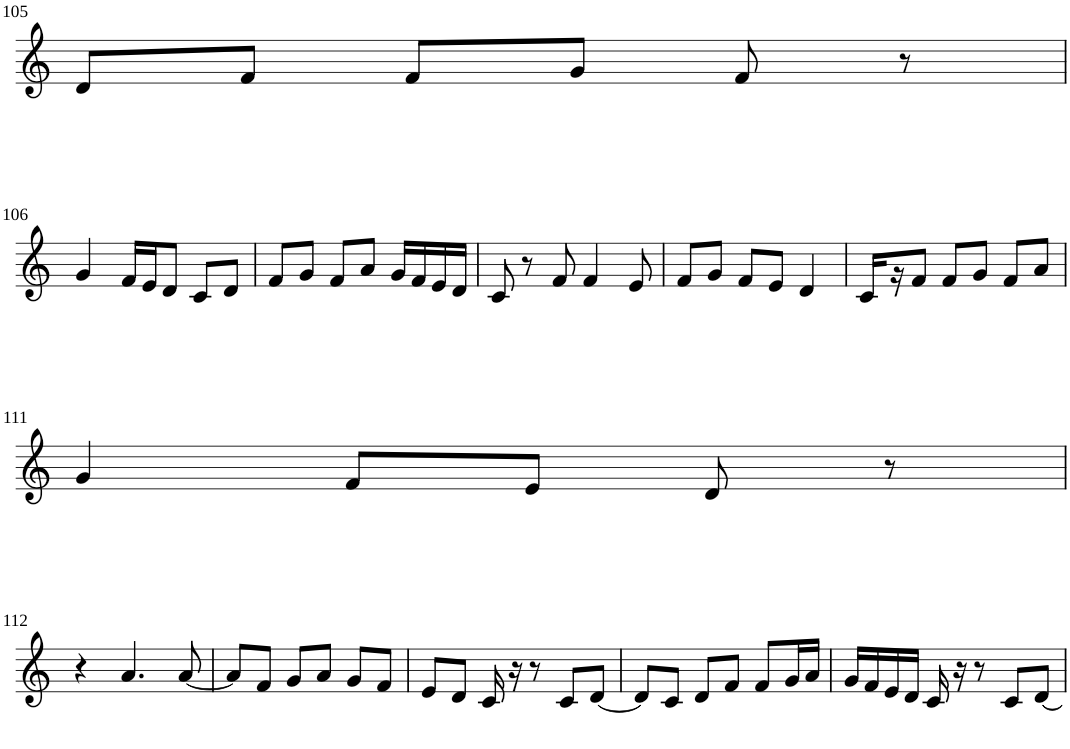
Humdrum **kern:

**kern
*part1
*staff1
*I"Violin
!!LO:PB:g=z
*clefG2
*k[]
*M3/4
=105
8d/L
8f/J
8f/L
8g/J
8f/
8r
!!LO:LB:g=z
=106
4g/
16f/LL
16e/J
8d/J
8c/L
8d/J
=107
8f/L
8g/J
8f/L
8a/J
16g/LL
16f/
16e/
16d/JJ
=108
8c/
8r
8f/
4f/
8e/
=109
8f/L
8g/J
8f/L
8e/J
4d/
=110
16c/LL
16r
8f/J
8f/L
8g/J
8f/L
8a/J
!!LO:LB:g=z
=111
4g/
8f/L
8e/J
8d/
8r
!!LO:LB:g=z
=112
4r
4.a/
[8a/
=113
8a/L]
8f/J
8g/L
8a/J
8g/L
8f/J
=114
8e/L
8d/J
16c/
16r
8r
8c/L
[8d/J
=115
8d/L]
8c/J
8d/L
8f/J
8f/L
16g/L
16a/JJ
=116
16g/LL
16f/
16e/
16d/JJ
16c/
16r
8r
8c/L
[8d/J
=
*-
